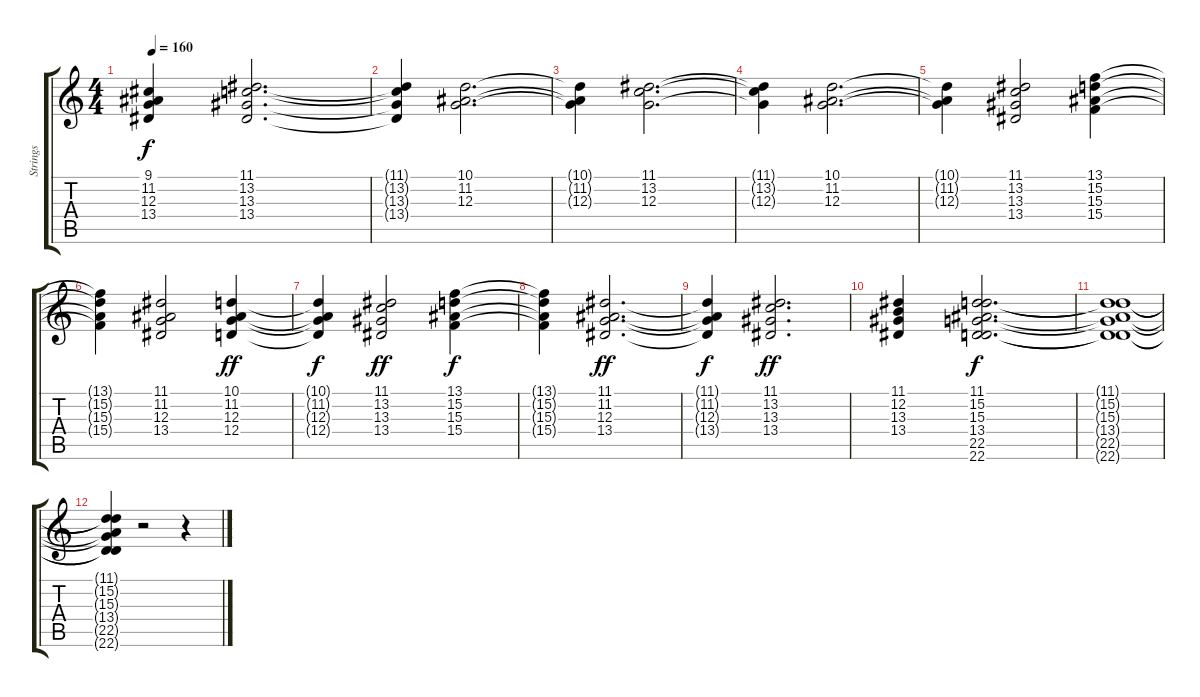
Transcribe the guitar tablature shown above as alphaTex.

\track ("Strings" "Strings") {instrument stringensemble1}
\staff {score tabs}
\tuning (E4 B3 G3 D3 A2 E2) {hide}
\ts (4 4)
\tempo 160
\clef g2
\ks c
(9.1{t} 11.2{t} 12.3{t} 13.4{t}).4{dy f} (11.1 13.2 13.3 13.4).2{d} |
(11.1{t} 13.2{t} 13.3{t} 13.4{t}).4 (10.1 11.2 12.3).2{d} |
(10.1{t} 11.2{t} 12.3{t}).4 (11.1 13.2 12.3).2{d} |
(11.1{t} 13.2{t} 12.3{t}).4 (10.1 11.2 12.3).2{d} |
(10.1{t} 11.2{t} 12.3{t}).4 (11.1 13.2 13.3 13.4).2 (13.1 15.2 15.3 15.4).4 |
(13.1{t} 15.2{t} 15.3{t} 15.4{t}).4 (11.1 11.2 12.3 13.4).2 (10.1 11.2 12.3 12.4).4{dy ff} |
(10.1{t} 11.2{t} 12.3{t} 12.4{t}).4{dy f} (11.1 13.2 13.3 13.4).2{dy ff} (13.1 15.2 15.3 15.4).4{dy f} |
(13.1{t} 15.2{t} 15.3{t} 15.4{t}).4 (11.1 11.2 12.3 13.4).2{d dy ff} |
(11.1{t} 11.2{t} 12.3{t} 13.4{t}).4{dy f} (11.1 13.2 13.3 13.4).2{d dy ff} |
(11.1 12.2 13.3 13.4).4 (11.1 15.2 15.3 13.4 22.5 22.6).2{d dy f} |
(11.1{t} 15.2{t} 15.3{t} 13.4{t} 22.5{t} 22.6{t}).1 |
(11.1{t} 15.2{t} 15.3{t} 13.4{t} 22.5{t} 22.6{t}).4 r.2 r.4
